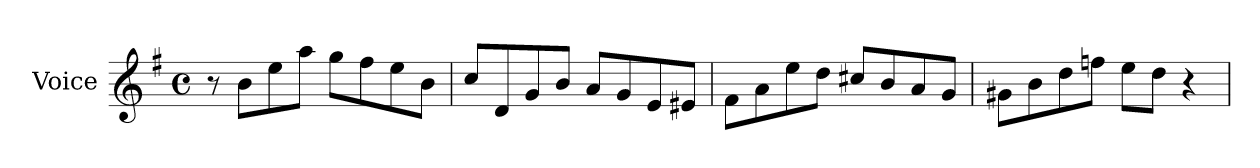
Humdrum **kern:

**kern
*part1
*staff1
*I"Voice
*I'Voice
*clefG2
*k[f#]
*M4/4
*met(c)
=1
8r
8b\L
8ee\
8aa\J
8gg\L
8ff#\
8ee\
8b\J
=2
8cc/L
8d/
8g/
8b/J
8a/L
8g/
8e/
8e#X/J
=3
8f#\L
8a\
8ee\
8dd\J
8cc#X/L
8b/
8a/
8g/J
=4
8g#X\L
8b\
8dd\
8ffn\J
8ee\L
8dd\J
4r
=
*-
